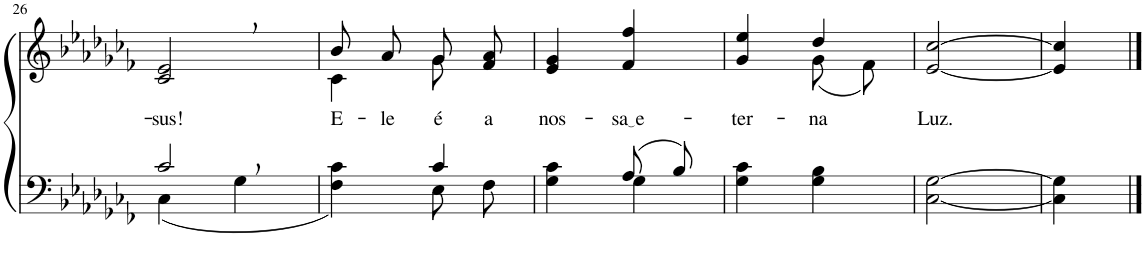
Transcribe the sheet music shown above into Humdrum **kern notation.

**kern	**kern	**text
*part2	*part1	*part1
*staff2	*staff1	*staff1
*I"Parte III e IV	*I"Parte I e II	*
!!LO:PB:g=z
*clefF4	*clefG2	*
*Trd2c3	*Trd2c3	*
*k[b-e-a-d-g-c-f-]	*k[b-e-a-d-g-c-f-]	*
*M2/4	*M2/4	*
=26	=26	=26
*^	*	*
!	!	!	!LO:LY:b
2c-,/	(4C-\	2c-/, 2e-/,	-sus!
.	4G-\	.	.
=27	=27	=27	=27
*	*	*^	*
!	!	!	!	!LO:LY:b
4ryy	4F-\ 4c-\)	8b-/L	4c-\	E-
!	!	!	!	!LO:LY:b
.	.	8a-/J	.	-le
!	!	!	!	!LO:LY:b
4c-/	8E-\L	8g-/L	8g-\	é
!	!	!	!	!LO:LY:b
.	8F-\J	8f-/ 8a-/J	8ryy	a
=28	=28	=28	=28	=28
!	!	!	!	!LO:LY:b
*	*	*v	*v	*
4G-\ 4c-\	4ryy	4e-/ 4g-/	nos-
!	!	!	!LO:LY:b
(8A-/L	4G-\	4f-/ 4ff-/	sa e
8B-/J)	.	.	.
*v	*v	*	*
=29	=29	=29
!	!	!LO:LY:b
*	*^	*
4G-\ 4c-\	4g-/ 4ee-/	4ryy	-ter-
!	!	!	!LO:LY:b
4G-\ 4B-\	4dd-/	(8g-\L	-na
.	.	8f-\J)	.
=30	=30	=30	=30
!	!	!	!LO:LY:b
*	*v	*v	*
[2C-\ [2G-\	[2e-/ [2cc-/	Luz.
=31	=31	=31
4C-\] 4G-\]	4e-/] 4cc-/]	.
==	==	==
*-	*-	*-
